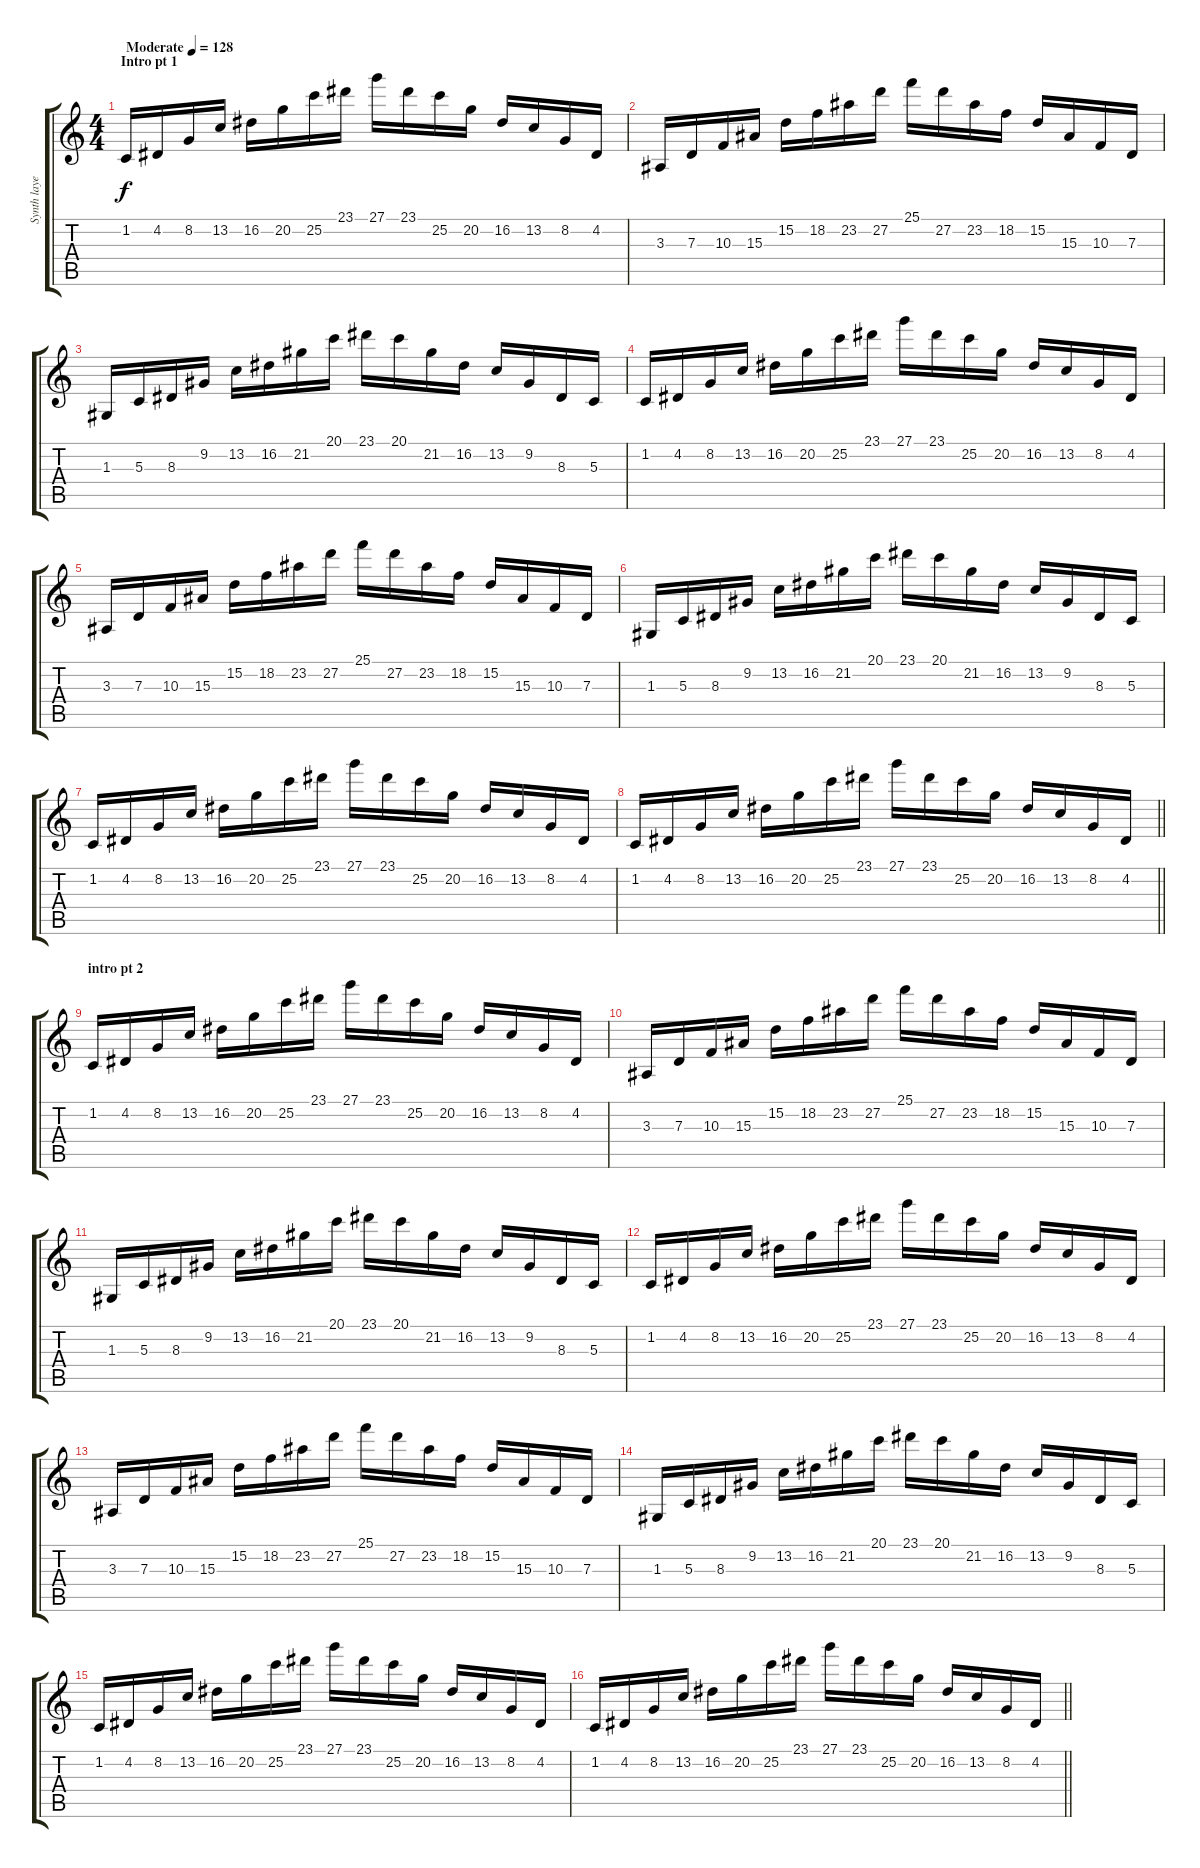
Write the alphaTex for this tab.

\track ("Synth layer 1" "Synth laye") {instrument pad2warm}
\staff {score tabs}
\tuning (E4 B3 G3 D3 A2 E2) {hide}
\ts (4 4)
\section ("" "Intro pt 1")
\tempo (128 "Moderate")
\clef g2
\ks c
1.2.16{dy f instrument pad2warm} 4.2.16 8.2.16 13.2.16 16.2.16 20.2.16 25.2.16 23.1.16 27.1.16 23.1.16 25.2.16 20.2.16 16.2.16 13.2.16 8.2.16 4.2.16 |
3.3.16 7.3.16 10.3.16 15.3.16 15.2.16 18.2.16 23.2.16 27.2.16 25.1.16 27.2.16 23.2.16 18.2.16 15.2.16 15.3.16 10.3.16 7.3.16 |
1.3.16 5.3.16 8.3.16 9.2.16 13.2.16 16.2.16 21.2.16 20.1.16 23.1.16 20.1.16 21.2.16 16.2.16 13.2.16 9.2.16 8.3.16 5.3.16 |
1.2.16 4.2.16 8.2.16 13.2.16 16.2.16 20.2.16 25.2.16 23.1.16 27.1.16 23.1.16 25.2.16 20.2.16 16.2.16 13.2.16 8.2.16 4.2.16 |
3.3.16 7.3.16 10.3.16 15.3.16 15.2.16 18.2.16 23.2.16 27.2.16 25.1.16 27.2.16 23.2.16 18.2.16 15.2.16 15.3.16 10.3.16 7.3.16 |
1.3.16 5.3.16 8.3.16 9.2.16 13.2.16 16.2.16 21.2.16 20.1.16 23.1.16 20.1.16 21.2.16 16.2.16 13.2.16 9.2.16 8.3.16 5.3.16 |
1.2.16 4.2.16 8.2.16 13.2.16 16.2.16 20.2.16 25.2.16 23.1.16 27.1.16 23.1.16 25.2.16 20.2.16 16.2.16 13.2.16 8.2.16 4.2.16 |
\barLineRight lightlight
1.2.16 4.2.16 8.2.16 13.2.16 16.2.16 20.2.16 25.2.16 23.1.16 27.1.16 23.1.16 25.2.16 20.2.16 16.2.16 13.2.16 8.2.16 4.2.16 |
\section ("" "intro pt 2")
1.2.16 4.2.16 8.2.16 13.2.16 16.2.16 20.2.16 25.2.16 23.1.16 27.1.16 23.1.16 25.2.16 20.2.16 16.2.16 13.2.16 8.2.16 4.2.16 |
3.3.16 7.3.16 10.3.16 15.3.16 15.2.16 18.2.16 23.2.16 27.2.16 25.1.16 27.2.16 23.2.16 18.2.16 15.2.16 15.3.16 10.3.16 7.3.16 |
1.3.16 5.3.16 8.3.16 9.2.16 13.2.16 16.2.16 21.2.16 20.1.16 23.1.16 20.1.16 21.2.16 16.2.16 13.2.16 9.2.16 8.3.16 5.3.16 |
1.2.16 4.2.16 8.2.16 13.2.16 16.2.16 20.2.16 25.2.16 23.1.16 27.1.16 23.1.16 25.2.16 20.2.16 16.2.16 13.2.16 8.2.16 4.2.16 |
3.3.16 7.3.16 10.3.16 15.3.16 15.2.16 18.2.16 23.2.16 27.2.16 25.1.16 27.2.16 23.2.16 18.2.16 15.2.16 15.3.16 10.3.16 7.3.16 |
1.3.16 5.3.16 8.3.16 9.2.16 13.2.16 16.2.16 21.2.16 20.1.16 23.1.16 20.1.16 21.2.16 16.2.16 13.2.16 9.2.16 8.3.16 5.3.16 |
1.2.16 4.2.16 8.2.16 13.2.16 16.2.16 20.2.16 25.2.16 23.1.16 27.1.16 23.1.16 25.2.16 20.2.16 16.2.16 13.2.16 8.2.16 4.2.16 |
\barLineRight lightlight
1.2.16 4.2.16 8.2.16 13.2.16 16.2.16 20.2.16 25.2.16 23.1.16 27.1.16 23.1.16 25.2.16 20.2.16 16.2.16 13.2.16 8.2.16 4.2.16
